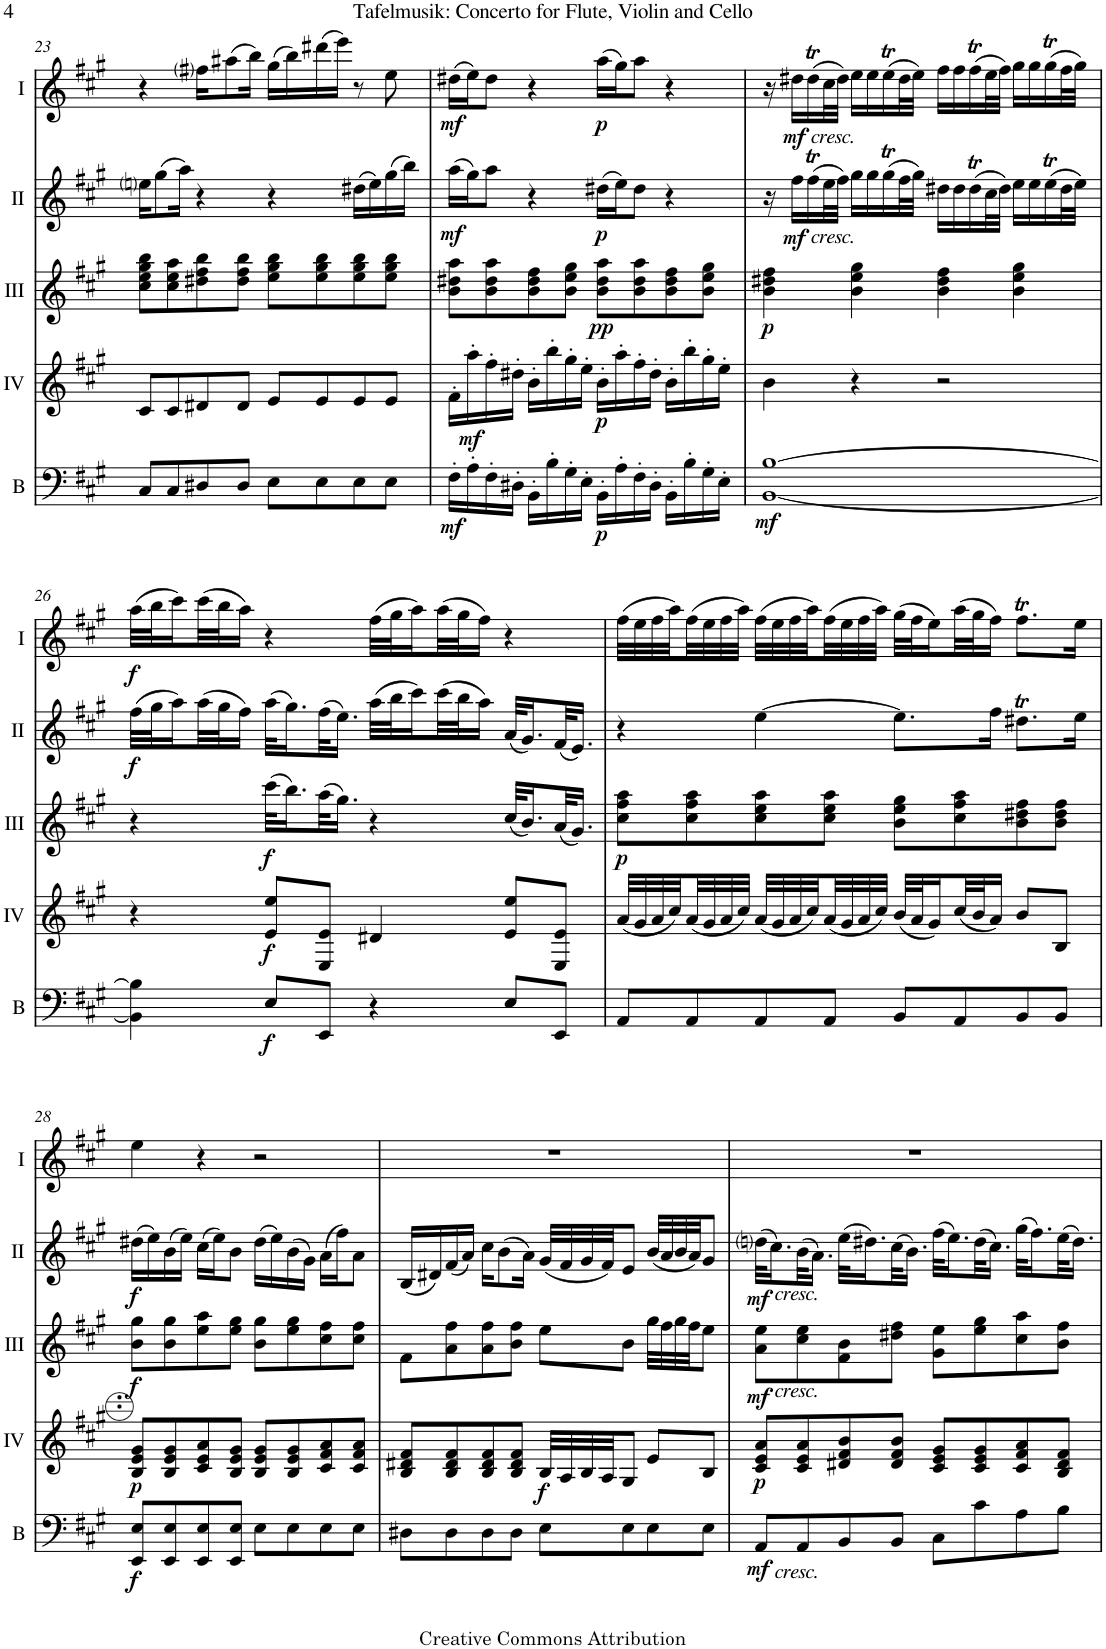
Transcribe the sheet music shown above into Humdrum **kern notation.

**kern	**dynam	**kern	**dynam	**kern	**dynam	**kern	**dynam	**kern	**dynam
*part5	*part5	*part4	*part4	*part3	*part3	*part2	*part2	*part1	*part1
*staff5	*staff5	*staff4	*staff4	*staff3	*staff3	*staff2	*staff2	*staff1	*staff1
*I"Bass	*	*I"Acc. 4	*	*I"Acc. 3	*	*I"Acc. 2	*	*I"Acc. 1	*
*I'B	*	*	*	*	*	*	*	*	*
!!LO:PB:g=z
*clefF4	*	*clefG2	*	*clefG2	*	*clefG2	*	*clefG2	*
*Trd7c12	*	*	*	*Trd7c12	*	*	*	*	*
*k[f#c#g#]	*	*k[f#c#g#]	*	*k[f#c#g#]	*	*k[f#c#g#]	*	*k[f#c#g#]	*
*M4/4	*	*M4/4	*	*M4/4	*	*M4/4	*	*M4/4	*
*met(c)	*	*met(c)	*	*met(c)	*	*met(c)	*	*met(c)	*
=23	=23	=23	=23	=23	=23	=23	=23	=23	=23
8C#/L	.	8C#/L	.	8cc#\ 8ee\ 8gg#\ 8bb\L	.	16eeni\KL	.	4r	.
.	.	.	.	.	.	(8gg#\	.	.	.
8C#/	.	8C#/	.	8cc#\ 8ee\ 8aa\	.	.	.	.	.
.	.	.	.	.	.	16aa\Jk)	.	.	.
8D#X/	.	8D#X/	.	8dd#X\ 8ff#\ 8bb\	.	4r	.	16ff#i\KL	.
.	.	.	.	.	.	.	.	(8aa#X\	.
8D#/J	.	8D#/J	.	8dd#\ 8ff#\ 8bb\J	.	.	.	.	.
.	.	.	.	.	.	.	.	16bb\Jk)	.
8E\L	.	8E/L	.	8ee\ 8gg#\ 8bb\L	.	4r	.	(16gg#\LL	.
.	.	.	.	.	.	.	.	16bb\)	.
8E\	.	8E/	.	8ee\ 8gg#\ 8bb\	.	.	.	(16ddd#X\	.
.	.	.	.	.	.	.	.	16eee\JJ)	.
8E\	.	8E/	.	8ee\ 8gg#\ 8bb\	.	(16dd#X\LL	.	8r	.
.	.	.	.	.	.	16ee\)	.	.	.
8E\J	.	8E/J	.	8ee\ 8gg#\ 8bb\J	.	(16gg#\	.	8ee\	.
.	.	.	.	.	.	16bb\JJ)	.	.	.
=24	=24	=24	=24	=24	=24	=24	=24	=24	=24
!	!LO:DY:b	!	!	!	!	!	!LO:DY:b	!	!LO:DY:b
16F#'\LL	mf	16F#'\LL	.	8b\ 8dd#X\ 8aa\L	.	(16aa\LL	mf	(16dd#X\LL	mf
!	!	!	!LO:DY:b	!	!	!	!	!	!
16A'\	.	16a'\	mf	.	.	16gg#\J)	.	16ee\J)	.
16F#'\	.	16f#'\	.	8b\ 8dd#\ 8aa\	.	8aa\J	.	8dd#\J	.
16D#X'\JJ	.	16d#X'\JJ	.	.	.	.	.	.	.
16BB'\LL	.	16B'\LL	.	8b\ 8dd#\ 8ff#\	.	4r	.	4r	.
16B'\	.	16b'\	.	.	.	.	.	.	.
16G#'\	.	16g#'\	.	8b\ 8ee\ 8gg#\J	.	.	.	.	.
16E'\JJ	.	16e'\JJ	.	.	.	.	.	.	.
!	!LO:DY:b	!	!LO:DY:b	!	!LO:DY:b	!	!LO:DY:b	!	!LO:DY:b
16BB'\LL	p	16B'\LL	p	8b\ 8dd#\ 8aa\L	pp	(16dd#X\LL	p	(16aa\LL	p
16A'\	.	16a'\	.	.	.	16ee\J)	.	16gg#\J)	.
16F#'\	.	16f#'\	.	8b\ 8dd#\ 8aa\	.	8dd#\J	.	8aa\J	.
16D#'\JJ	.	16d#'\JJ	.	.	.	.	.	.	.
16BB'\LL	.	16B'\LL	.	8b\ 8dd#\ 8ff#\	.	4r	.	4r	.
16B'\	.	16b'\	.	.	.	.	.	.	.
16G#'\	.	16g#'\	.	8b\ 8ee\ 8gg#\J	.	.	.	.	.
16E'\JJ	.	16e'\JJ	.	.	.	.	.	.	.
=25	=25	=25	=25	=25	=25	=25	=25	=25	=25
!	!LO:DY:b	!	!	!	!LO:DY:b	!	!	!	!
[1BB [1B	mf	4B\	.	4b\ 4dd#X\ 4ff#\	p	16r	.	16r	.
!	!	!	!	!	!	!	!	!LO:TX:b:i:t=cresc.	!
!	!	!	!	!	!	!LO:TX:b:i:t=cresc.	!	!	!
!	!	!	!	!	!	!	!LO:DY:b	!	!LO:DY:b
.	.	.	.	.	.	16ff#\LL	mf	16dd#X\LL	mf
.	.	.	.	.	.	(16ff#T\	.	(16dd#t\	.
.	.	.	.	.	.	32ee\L	.	32cc#\L	.
.	.	.	.	.	.	32ff#\JJJ)	.	32dd#\JJJ)	.
.	.	4r	.	4b\ 4ee\ 4gg#\	.	16gg#\LL	.	16ee\LL	.
.	.	.	.	.	.	16gg#\	.	16ee\	.
.	.	.	.	.	.	(16gg#t\	.	(16eeT\	.
.	.	.	.	.	.	32ff#\L	.	32dd#\L	.
.	.	.	.	.	.	32gg#\JJJ)	.	32ee\JJJ)	.
.	.	2r	.	4b\ 4dd#\ 4ff#\	.	16dd#X\LL	.	16ff#\LL	.
.	.	.	.	.	.	16dd#\	.	16ff#\	.
.	.	.	.	.	.	(16dd#t\	.	(16ff#T\	.
.	.	.	.	.	.	32cc#\L	.	32ee\L	.
.	.	.	.	.	.	32dd#\JJJ)	.	32ff#\JJJ)	.
.	.	.	.	4b\ 4ee\ 4gg#\	.	16ee\LL	.	16gg#\LL	.
.	.	.	.	.	.	16ee\	.	16gg#\	.
.	.	.	.	.	.	(16eeT\	.	(16gg#t\	.
.	.	.	.	.	.	32dd#\L	.	32ff#\L	.
.	.	.	.	.	.	32ee\JJJ)	.	32gg#\JJJ)	.
!!LO:LB:g=z
=26	=26	=26	=26	=26	=26	=26	=26	=26	=26
!	!	!	!	!	!	!	!LO:DY:b	!	!LO:DY:b
4BB\] 4B\]	.	4r	.	4r	.	(32ff#\LLL	f	(32aa\LLL	f
.	.	.	.	.	.	32gg#\J	.	32bb\J	.
.	.	.	.	.	.	16aa\)	.	16ccc#\)	.
.	.	.	.	.	.	(32aa\L	.	(32ccc#\L	.
.	.	.	.	.	.	32gg#\J	.	32bb\J	.
.	.	.	.	.	.	16ff#\JJ)	.	16aa\JJ)	.
!	!LO:DY:b	!	!LO:DY:b	!	!LO:DY:b	!	!	!	!
8E/L	f	8E/ 8e/L	f	(32ccc#\KLL	f	(32aa\KLL	.	4r	.
.	.	.	.	16.bb\)	.	16.gg#\)	.	.	.
8EE/J	.	8EE/ 8E/J	.	(32aa\K	.	(32ff#\K	.	.	.
.	.	.	.	16.gg#\JJ)	.	16.ee\JJ)	.	.	.
4r	.	4D#X/	.	4r	.	(32aa\LLL	.	(32ff#\LLL	.
.	.	.	.	.	.	32bb\J	.	32gg#\J	.
.	.	.	.	.	.	16ccc#\)	.	16aa\)	.
.	.	.	.	.	.	(32ccc#\L	.	(32aa\L	.
.	.	.	.	.	.	32bb\J	.	32gg#\J	.
.	.	.	.	.	.	16aa\JJ)	.	16ff#\JJ)	.
8E/L	.	8E/ 8e/L	.	(32cc#/KLL	.	(32a/KLL	.	4r	.
.	.	.	.	16.b/)	.	16.g#/)	.	.	.
8EE/J	.	8EE/ 8E/J	.	(32a/K	.	(32f#/K	.	.	.
.	.	.	.	16.g#/JJ)	.	16.e/JJ)	.	.	.
=27	=27	=27	=27	=27	=27	=27	=27	=27	=27
!	!	!	!	!	!LO:DY:b	!	!	!	!
8AA/L	.	(32A/LLL	.	8cc#\ 8ff#\ 8aa\L	p	4r	.	(32ff#\LLL	.
.	.	32G#/	.	.	.	.	.	32ee\	.
.	.	32A/	.	.	.	.	.	32ff#\	.
.	.	32c#/)	.	.	.	.	.	32aa\)	.
8AA/	.	(32A/	.	8cc#\ 8ff#\ 8aa\	.	.	.	(32ff#\	.
.	.	32G#/	.	.	.	.	.	32ee\	.
.	.	32A/	.	.	.	.	.	32ff#\	.
.	.	32c#/JJJ)	.	.	.	.	.	32aa\JJJ)	.
8AA/	.	(32A/LLL	.	8cc#\ 8ee\ 8aa\	.	[4ee\	.	(32ff#\LLL	.
.	.	32G#/	.	.	.	.	.	32ee\	.
.	.	32A/	.	.	.	.	.	32ff#\	.
.	.	32c#/)	.	.	.	.	.	32aa\)	.
8AA/J	.	(32A/	.	8cc#\ 8ee\ 8aa\J	.	.	.	(32ff#\	.
.	.	32G#/	.	.	.	.	.	32ee\	.
.	.	32A/	.	.	.	.	.	32ff#\	.
.	.	32c#/JJJ)	.	.	.	.	.	32aa\JJJ)	.
8BB/L	.	(32B/LLL	.	8b\ 8ee\ 8gg#\L	.	8.ee\L]	.	(32gg#\LLL	.
.	.	32A/J	.	.	.	.	.	32ff#\J	.
.	.	16G#/)	.	.	.	.	.	16ee\)	.
8AA/	.	(32c#/L	.	8cc#\ 8ff#\ 8aa\	.	.	.	(32aa\L	.
.	.	32B/J	.	.	.	.	.	32gg#\J	.
.	.	16A/JJ)	.	.	.	16ff#\Jk	.	16ff#\JJ)	.
8BB/	.	8B/L	.	8b\ 8dd#X\ 8ff#\	.	8.dd#Xt\L	.	8.ff#T\L	.
8BB/J	.	8BB/J	.	8b\ 8dd#\ 8ff#\J	.	.	.	.	.
.	.	.	.	.	.	16ee\Jk	.	16ee\Jk	.
!!LO:LB:g=z
=28	=28	=28	=28	=28	=28	=28	=28	=28	=28
!	!LO:DY:b	!	!LO:DY:b	!	!LO:DY:b	!	!LO:DY:b	!	!
8EE/ 8E/L	f	8B/ 8e/ 8g#/L	p	8b\ 8gg#\L	f	(16dd#X\LL	f	4ee\	.
.	.	.	.	.	.	16ee\)	.	.	.
8EE/ 8E/	.	8B/ 8e/ 8g#/	.	8b\ 8gg#\	.	(16b\	.	.	.
.	.	.	.	.	.	16ee\JJ)	.	.	.
8EE/ 8E/	.	8c#/ 8e/ 8a/	.	8ee\ 8aa\	.	(16cc#\LL	.	4r	.
.	.	.	.	.	.	16ee\J)	.	.	.
8EE/ 8E/J	.	8B/ 8e/ 8g#/J	.	8ee\ 8gg#\J	.	8b\J	.	.	.
8E\L	.	8B/ 8e/ 8g#/L	.	8b\ 8gg#\L	.	(16dd#\LL	.	2r	.
.	.	.	.	.	.	16ee\)	.	.	.
8E\	.	8B/ 8e/ 8g#/	.	8ee\ 8gg#\	.	(16b\	.	.	.
.	.	.	.	.	.	16g#\JJ)	.	.	.
8E\	.	8c#/ 8f#/ 8a/	.	8cc#\ 8ff#\	.	(16a\LL	.	.	.
.	.	.	.	.	.	16ff#\J)	.	.	.
8E\J	.	8c#/ 8f#/ 8a/J	.	8cc#\ 8ff#\J	.	8a\J	.	.	.
=29	=29	=29	=29	=29	=29	=29	=29	=29	=29
8D#X\L	.	8B/ 8d#X/ 8f#/L	.	8f#\L	.	(16B/LL	.	1r	.
.	.	.	.	.	.	16d#X/)	.	.	.
8D#\	.	8B/ 8d#/ 8f#/	.	8a\ 8ff#\	.	(16f#/	.	.	.
.	.	.	.	.	.	16a/JJ)	.	.	.
8D#\	.	8B/ 8d#/ 8f#/	.	8a\ 8ff#\	.	16cc#\KL	.	.	.
.	.	.	.	.	.	(8b\	.	.	.
8D#\J	.	8B/ 8d#/ 8f#/J	.	8b\ 8ff#\J	.	.	.	.	.
.	.	.	.	.	.	16a\Jk)	.	.	.
!	!	!	!LO:DY:b	!	!	!	!	!	!
8E\L	.	32B/LLL	f	8ee\L	.	(32g#/LLL	.	.	.
.	.	32A/	.	.	.	32f#/	.	.	.
.	.	32B/	.	.	.	32g#/	.	.	.
.	.	32A/JJ	.	.	.	32f#/JJ)	.	.	.
8E\	.	8G#/J	.	8b\J	.	8e/J	.	.	.
8E\	.	8e/L	.	32gg#\LLL	.	(32b/LLL	.	.	.
.	.	.	.	32ff#\	.	32a/	.	.	.
.	.	.	.	32gg#\	.	32b/	.	.	.
.	.	.	.	32ff#\JJ	.	32a/JJ)	.	.	.
8E\J	.	8B/J	.	8ee\J	.	8g#/J	.	.	.
=30	=30	=30	=30	=30	=30	=30	=30	=30	=30
!	!	!	!	!	!	!LO:TX:b:i:t=cresc.	!	!	!
!	!	!	!	!LO:TX:b:i:t=cresc.	!	!	!	!	!
!LO:TX:b:i:t=cresc.	!	!	!	!	!	!	!	!	!
!	!LO:DY:b	!	!LO:DY:b	!	!LO:DY:b	!	!LO:DY:b	!	!
8AA/L	mf	8c#/ 8e/ 8a/L	p	8a\ 8ee\L	mf	(32ddni\KLL	mf	1r	.
.	.	.	.	.	.	16.cc#\)	.	.	.
8AA/	.	8c#/ 8e/ 8a/	.	8cc#\ 8ee\	.	(32b\K	.	.	.
.	.	.	.	.	.	16.a\JJ)	.	.	.
8BB/	.	8d#X/ 8f#/ 8b/	.	8f#\ 8b\	.	(32ee\KLL	.	.	.
.	.	.	.	.	.	16.dd#X\)	.	.	.
8BB/J	.	8d#/ 8f#/ 8b/J	.	8dd#X\ 8ff#\J	.	(32cc#\K	.	.	.
.	.	.	.	.	.	16.b\JJ)	.	.	.
8C#\L	.	8c#/ 8e/ 8g#/L	.	8g#\ 8ee\L	.	(32ff#\KLL	.	.	.
.	.	.	.	.	.	16.ee\)	.	.	.
8c#\	.	8c#/ 8e/ 8g#/	.	8ee\ 8gg#\	.	(32dd#\K	.	.	.
.	.	.	.	.	.	16.cc#\JJ)	.	.	.
8A\	.	8c#/ 8f#/ 8a/	.	8cc#\ 8aa\	.	(32gg#\KLL	.	.	.
.	.	.	.	.	.	16.ff#\)	.	.	.
8B\J	.	8B/ 8d#/ 8f#/J	.	8b\ 8ff#\J	.	(32ee\K	.	.	.
.	.	.	.	.	.	16.dd#\JJ)	.	.	.
=	=	=	=	=	=	=	=	=	=
*-	*-	*-	*-	*-	*-	*-	*-	*-	*-
